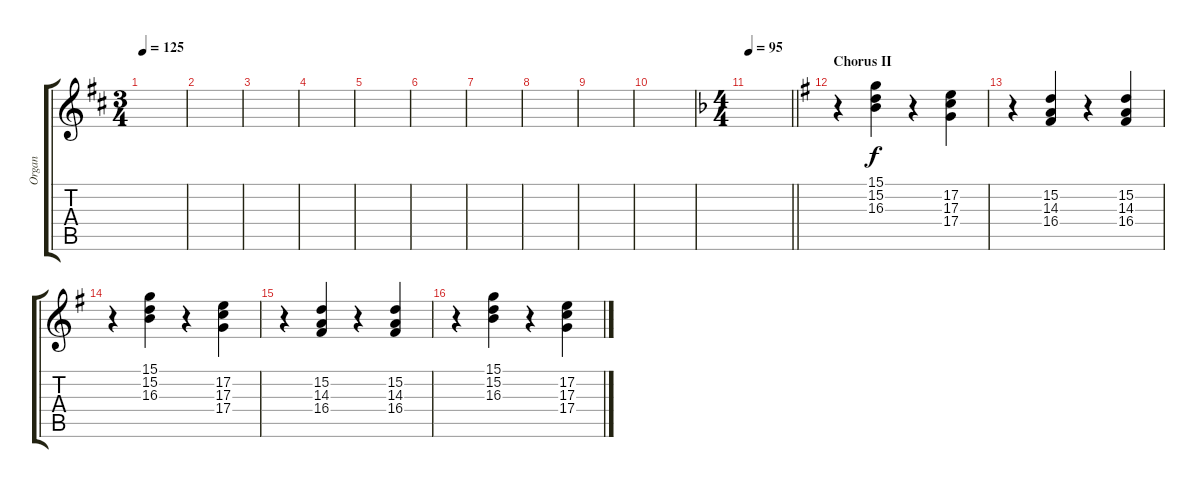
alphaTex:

\track ("Organ" "Organ") {instrument lead5charang}
\staff {score tabs}
\tuning (E4 B3 G3 D3 A2 E2) {hide}
\ts (3 4)
\tempo 125
\clef g2
\ks d
|
|
|
|
|
|
|
|
|
|
\ts (4 4)
\tempo 95
\barLineRight lightlight
\ks f
|
\section ("" "Chorus II")
\ks g
r.4{instrument drawbarorgan} (15.1 15.2 16.3).4 r.4 (17.2 17.3 17.4).4 |
r.4 (15.2 14.3 16.4).4 r.4 (15.2 14.3 16.4).4 |
r.4 (15.1 15.2 16.3).4 r.4 (17.2 17.3 17.4).4 |
r.4 (15.2 14.3 16.4).4 r.4 (15.2 14.3 16.4).4 |
r.4 (15.1 15.2 16.3).4 r.4 (17.2 17.3 17.4).4
